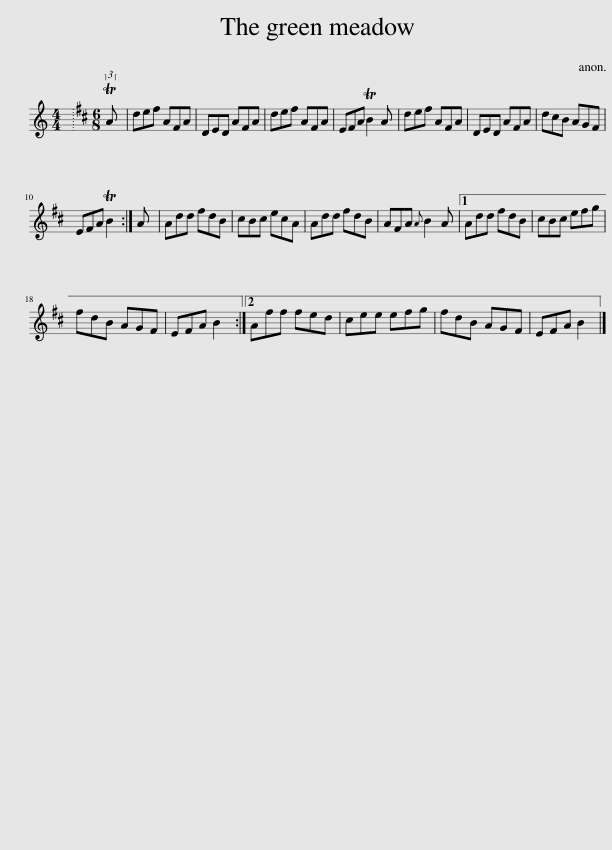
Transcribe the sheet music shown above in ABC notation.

X:1
L:1/8
M:4/4
I:linebreak $
K:C
V:1 treble
V:1
 x8 |[K:D][M:6/8] (3:2:1TA x/12 | def AFA | DED AFA | def AFA | %5
 EFA TB2 A | def AFA | DED AFA | dcB AGF |$ EFA TB2 :| %10
 A | Add fdB | cBc ecA | Add fdB | AFA{A} B2 A |1 %15
 Add fdB | cBc efg |$ fdB AGF | EFA B2 :|2 Aff fed | %20
 cee efg | fdB AGF | EFA B2 |] %23
